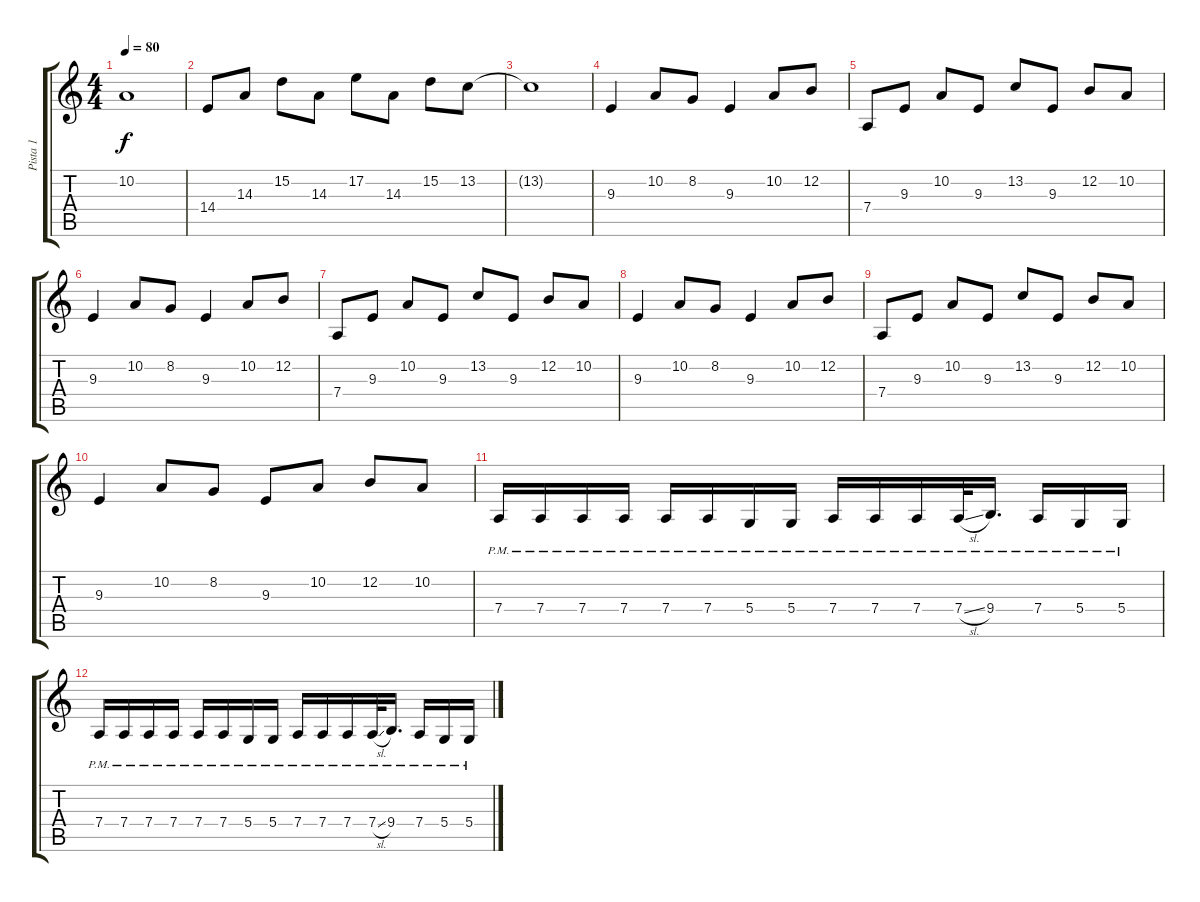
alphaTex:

\track ("Pista 1" "Pista 1") {instrument lead2sawtooth}
\staff {score tabs}
\tuning (E4 B3 G3 D3 A2 E2) {hide}
\ts (4 4)
\tempo 80
\clef g2
\ks c
10.2{t}.1{dy f} |
14.4.8 14.3.8 15.2.8 14.3.8 17.2.8 14.3.8 15.2.8 13.2.8 |
13.2{t}.1 |
9.3.4{instrument lead2sawtooth} 10.2.8 8.2.8 9.3.4 10.2.8 12.2.8 |
7.4.8 9.3.8 10.2.8 9.3.8 13.2.8 9.3.8 12.2.8 10.2.8 |
9.3.4{instrument lead2sawtooth} 10.2.8 8.2.8 9.3.4 10.2.8 12.2.8 |
7.4.8 9.3.8 10.2.8 9.3.8 13.2.8 9.3.8 12.2.8 10.2.8 |
9.3.4{instrument lead2sawtooth} 10.2.8 8.2.8 9.3.4 10.2.8 12.2.8 |
7.4.8 9.3.8 10.2.8 9.3.8 13.2.8 9.3.8 12.2.8 10.2.8 |
9.3.4{instrument lead2sawtooth} 10.2.8 8.2.8 9.3.8 10.2.8 12.2.8 10.2.8 |
7.4{pm}.16 7.4{pm}.16 7.4{pm}.16 7.4{pm}.16 7.4{pm}.16 7.4{pm}.16 5.4{pm}.16 5.4{pm}.16 7.4{pm}.16 7.4{pm}.16 7.4{pm}.16 7.4{sl pm}.32 9.4{pm}.16{d} 7.4{pm}.16 5.4{pm}.16 5.4{pm}.16 |
7.4{pm}.16 7.4{pm}.16 7.4{pm}.16 7.4{pm}.16 7.4{pm}.16 7.4{pm}.16 5.4{pm}.16 5.4{pm}.16 7.4{pm}.16 7.4{pm}.16 7.4{pm}.16 7.4{sl pm}.32 9.4{pm}.16{d} 7.4{pm}.16 5.4{pm}.16 5.4{pm}.16
